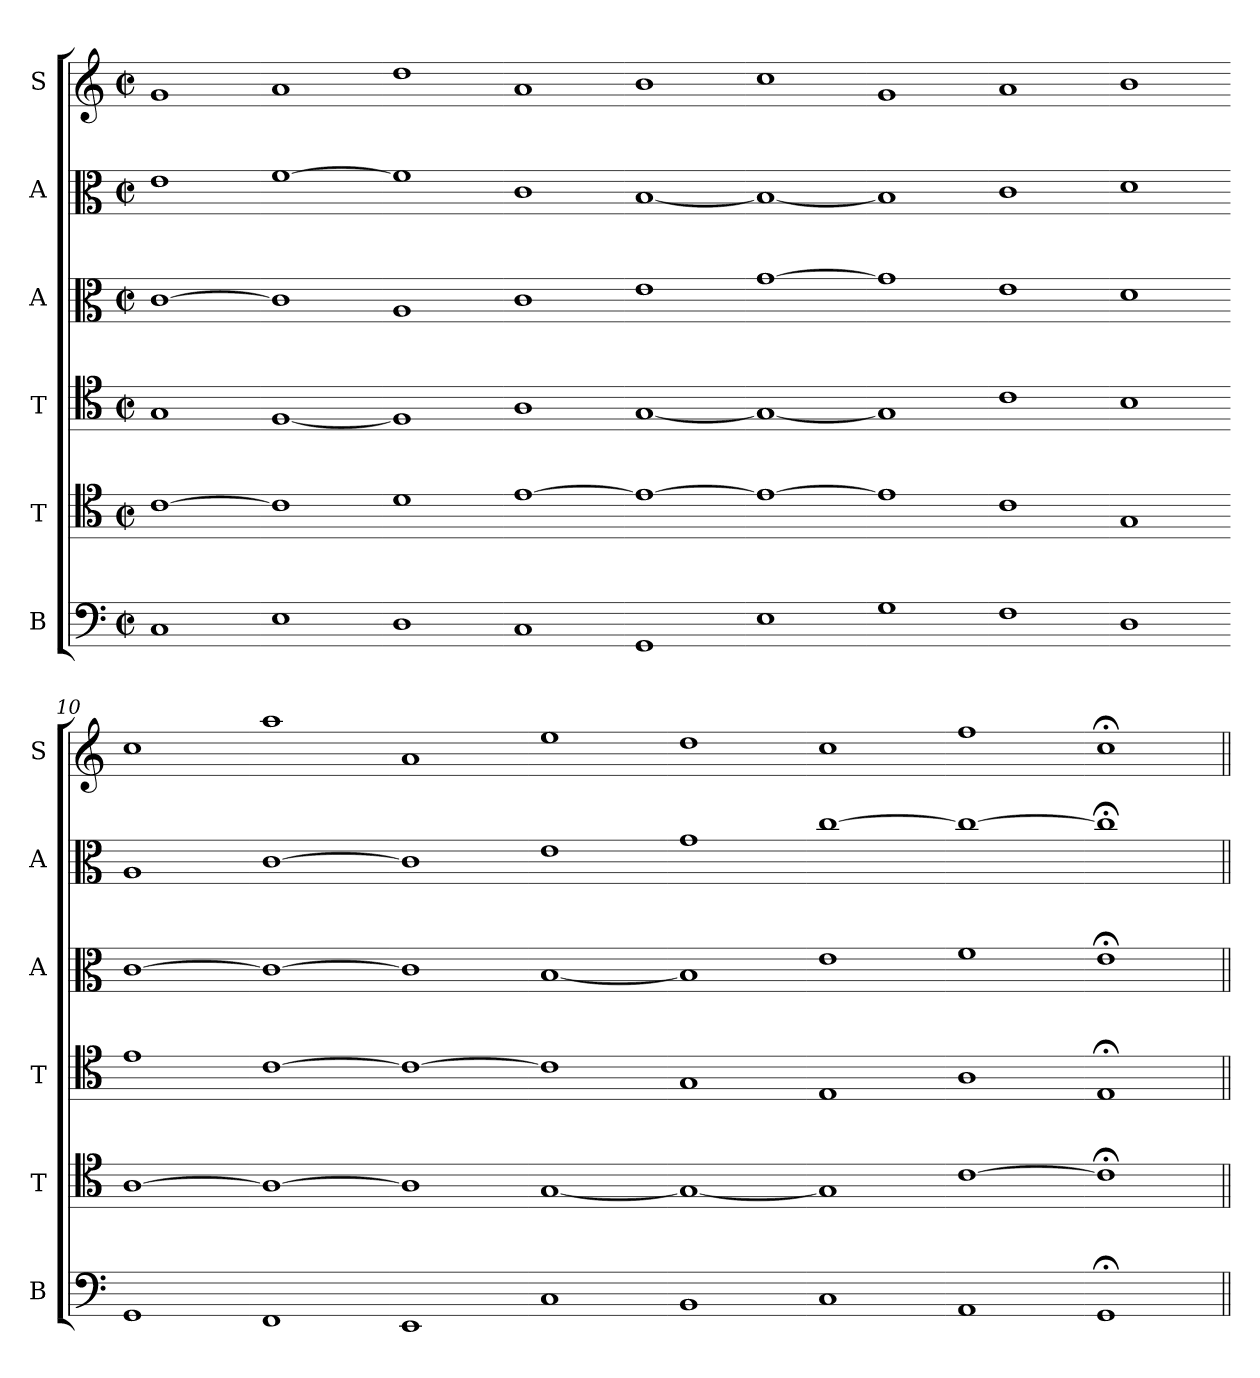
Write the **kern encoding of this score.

**kern	**kern	**kern	**kern	**kern	**kern
*part6	*part5	*part4	*part3	*part2	*part1
*staff6	*staff5	*staff4	*staff3	*staff2	*staff1
*I"B	*I"T	*I"T	*I"A	*I"A	*I"S
*I'B	*I'T	*I'T	*I'A	*I'A	*I'S
*clefF4	*clefC4	*clefC4	*clefC3	*clefC3	*clefG2
*k[]	*k[]	*k[]	*k[]	*k[]	*k[]
*M2/2	*M2/2	*M2/2	*M2/2	*M2/2	*M2/2
*met(c|)	*met(c|)	*met(c|)	*met(c|)	*met(c|)	*met(c|)
*MM208	*MM208	*MM208	*MM208	*MM208	*MM208
=1	=1	=1	=1	=1	=1
1C	[1c	1G	[1c	1e	1g
=2-	=2-	=2-	=2-	=2-	=2-
1E	1c]	[1F	1c]	[1f	1a
=3-	=3-	=3-	=3-	=3-	=3-
1D	1d	1F]	1A	1f]	1dd
=4-	=4-	=4-	=4-	=4-	=4-
1C	[1e	1A	1c	1c	1a
=5-	=5-	=5-	=5-	=5-	=5-
1GG	1e_	[1G	1e	[1B	1b
=6-	=6-	=6-	=6-	=6-	=6-
1E	1e_	1G_	[1g	1B_	1cc
=7-	=7-	=7-	=7-	=7-	=7-
1G	1e]	1G]	1g]	1B]	1g
=8-	=8-	=8-	=8-	=8-	=8-
1F	1c	1c	1e	1c	1a
=9-	=9-	=9-	=9-	=9-	=9-
1D	1G	1B	1d	1d	1b
=10-	=10-	=10-	=10-	=10-	=10-
1GG	[1A	1e	[1c	1A	1cc
=11-	=11-	=11-	=11-	=11-	=11-
1FF	1A_	[1c	1c_	[1c	1aa
=12-	=12-	=12-	=12-	=12-	=12-
1EE	1A]	1c_	1c]	1c]	1a
=13-	=13-	=13-	=13-	=13-	=13-
1C	[1G	1c]	[1B	1e	1ee
=14-	=14-	=14-	=14-	=14-	=14-
1BB	1G_	1G	1B]	1g	1dd
=15-	=15-	=15-	=15-	=15-	=15-
1C	1G]	1E	1e	[1cc	1cc
=16-	=16-	=16-	=16-	=16-	=16-
1AA	[1c	1A	1f	1cc_	1ff
=17-	=17-	=17-	=17-	=17-	=17-
1GG;<	1c;<]	1E;<	1e;<	1cc;]	1cc;<
=||	=||	=||	=||	=||	=||
*-	*-	*-	*-	*-	*-
